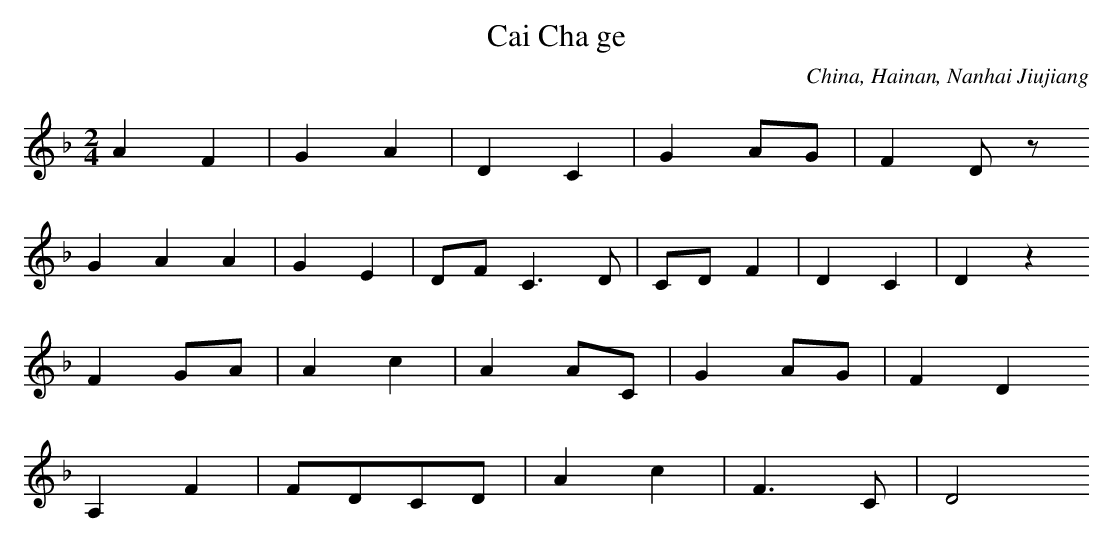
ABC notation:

X:1
T: Cai Cha ge
O: China, Hainan, Nanhai Jiujiang
M: 2/4
L: 1/8
K: F
A2F2 | G2A2 | D2C2 | G2AG | F2Dz
G2A2A2 | G2E2 | DFC3D | CDF2 | D2C2 | D2z2
F2GA | A2c2 | A2AC | G2AG | F2D2
A,2F2 | FDCD | A2c2 | F3C | D4
